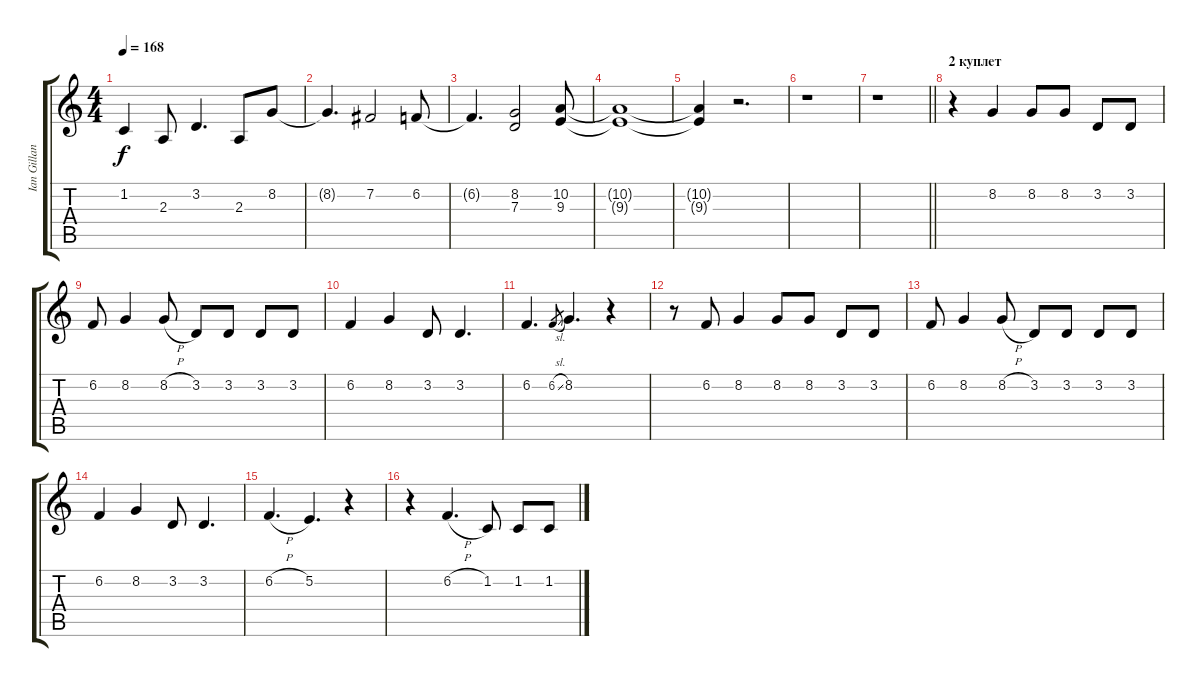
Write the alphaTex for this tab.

\track ("Ian Gillan" "Ian Gillan") {instrument lead6voice}
\staff {score tabs}
\tuning (E4 B3 G3 D3 A2 E2) {hide}
\ts (4 4)
\tempo 168
\clef g2
\ks c
1.2{t}.4{dy f} 2.3.8 3.2.4{d} 2.3.8 8.2.8 |
8.2{t}.4{d} 7.2.2 6.2.8 |
6.2{t}.4{d} (8.2 7.3).2 (10.2 9.3).8 |
(10.2{t} 9.3{t}).1 |
(10.2{t} 9.3{t}).4 r.2{d} |
r.1 |
\barLineRight lightlight
r.1 |
\section ("" "2 куплет")
r.4 8.2.4 8.2.8 8.2.8 3.2.8 3.2.8 |
6.2.8 8.2.4 8.2{h}.8 3.2.8 3.2.8 3.2.8 3.2.8 |
6.2.4 8.2.4 3.2.8 3.2.4{d} |
6.2.4{d} 6.2{sl}.8{gr} 8.2.4{d} r.4 |
r.8 6.2.8 8.2.4 8.2.8 8.2.8 3.2.8 3.2.8 |
6.2.8 8.2.4 8.2{h}.8 3.2.8 3.2.8 3.2.8 3.2.8 |
6.2.4 8.2.4 3.2.8 3.2.4{d} |
6.2{h}.4{d} 5.2.4{d} r.4 |
r.4 6.2{h}.4{d} 1.2.8 1.2.8 1.2.8
